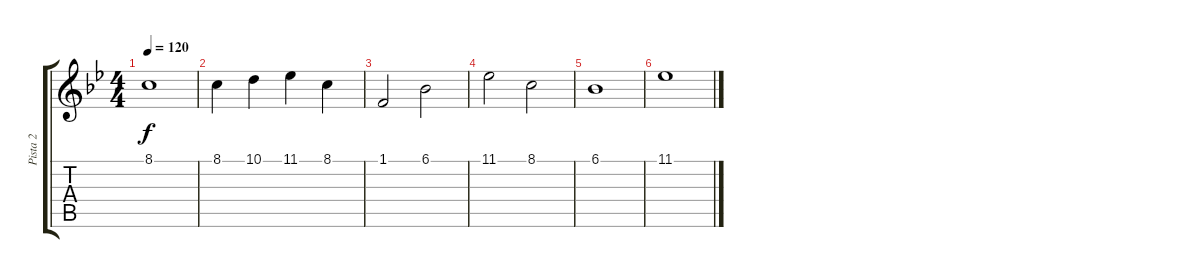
\track ("Pista 2" "Pista 2") {instrument stringensemble2}
\staff {score tabs}
\tuning (E4 B3 G3 D3 A2 E2) {hide}
\ts (4 4)
\tempo 120
\clef g2
\ks bb
8.1.1{dy f} |
8.1.4 10.1.4 11.1.4 8.1.4 |
1.1.2 6.1.2 |
11.1.2 8.1.2 |
6.1.1 |
11.1.1
